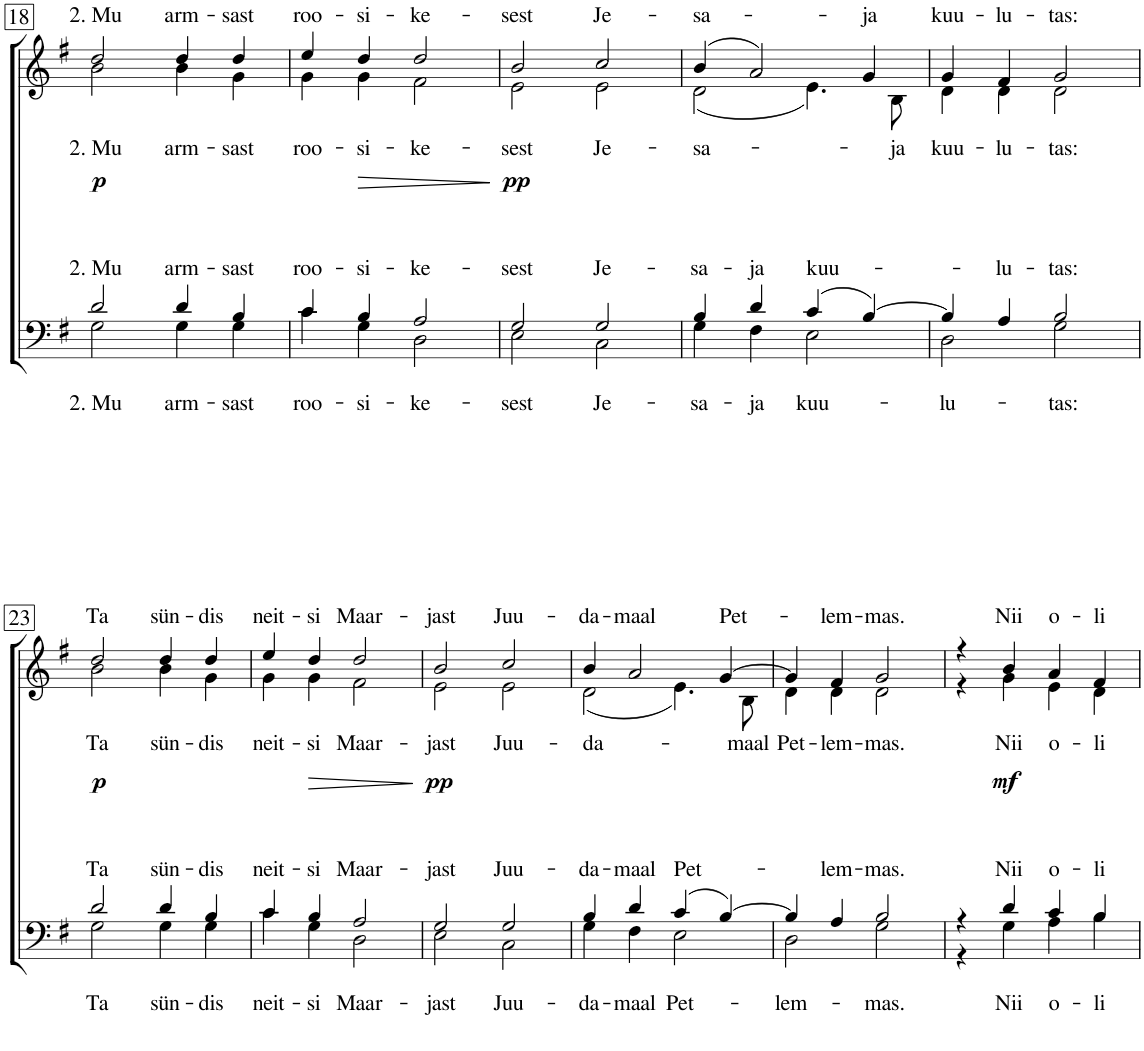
**kern	**text	**text	**kern	**text	**text	**dynam
*part2	*part2	*part2	*part1	*part1	*part1	*part1
*staff2	*staff2	*staff2	*staff1	*staff1	*staff1	*staff1
*I"T B	*	*	*I"S A	*	*	*
!!LO:PB:g=z
*clefF4	*	*	*clefG2	*	*	*
*k[f#]	*	*	*k[f#]	*	*	*
*M4/4	*	*	*M4/4	*	*	*
=18	=18	=18	=18	=18	=18	=18
!	!LO:LY:a	!	!	!	!	!
*^	*	*	*	*	*	*
!	!	!	!LO:LY:b	!	!LO:LY:a	!	!
*	*	*	*	*^	*	*	*
!	!	!	!	!	!	!	!LO:LY:b	!LO:DY:b
2d/	2G\	.	2. Mu	2dd/	2b\	.	2. Mu	p
!	!	!LO:LY:a	!	!	!	!	!	!
!	!	!	!LO:LY:b	!	!	!LO:LY:a	!	!
!	!	!	!	!	!	!	!LO:LY:b	!
4d/	4G\	.	arm-	4dd/	4b\	.	arm-	.
!	!	!LO:LY:a	!	!	!	!	!	!
!	!	!	!LO:LY:b	!	!	!LO:LY:a	!	!
!	!	!	!	!	!	!	!LO:LY:b	!
4B/	4G\	.	-sast	4dd/	4g\	.	-sast	.
=19	=19	=19	=19	=19	=19	=19	=19	=19
!	!	!LO:LY:a	!	!	!	!	!	!
!	!	!	!LO:LY:b	!	!	!LO:LY:a	!	!
!	!	!	!	!	!	!	!LO:LY:b	!
4c/	4c\	.	roo-	4ee/	4g\	.	roo-	.
!	!	!LO:LY:a	!	!	!	!	!	!
!	!	!	!LO:LY:b	!	!	!LO:LY:a	!	!LO:HP:b
!	!	!	!	!	!	!	!LO:LY:b	!
4B/	4G\	.	-si-	4dd/	4g\	.	-si-	>
!	!	!LO:LY:a	!	!	!	!	!	!
!	!	!	!LO:LY:b	!	!	!LO:LY:a	!	!
!	!	!	!	!	!	!	!LO:LY:b	!
2A/	2D\	.	-ke-	2dd/	2f#\	.	-ke-	.
*v	*v	*	*	*	*	*	*	*
*	*	*	*v	*v	*	*	*
.	.	.	.	.	.	]
=20	=20	=20	=20	=20	=20	=20
!	!LO:LY:a	!	!	!	!	!
*^	*	*	*	*	*	*
!	!	!	!LO:LY:b	!	!LO:LY:a	!	!
*	*	*	*	*^	*	*	*
!	!	!	!	!	!	!	!LO:LY:b	!LO:DY:b
2G/	2E\	.	-sest	2b/	2e\	.	-sest	pp
!	!	!LO:LY:a	!	!	!	!	!	!
!	!	!	!LO:LY:b	!	!	!LO:LY:a	!	!
!	!	!	!	!	!	!	!LO:LY:b	!
2G/	2C\	.	Je-	2cc/	2e\	.	Je-	.
=21	=21	=21	=21	=21	=21	=21	=21	=21
!	!	!LO:LY:a	!	!	!	!	!	!
!	!	!	!LO:LY:b	!	!	!LO:LY:a	!	!
!	!	!	!	!	!	!	!LO:LY:b	!
4B/	4G\	.	-sa-	(4b/	(2d\	.	-sa-	.
!	!	!LO:LY:a	!	!	!	!	!	!
!	!	!	!LO:LY:b	!	!	!	!	!
4d/	4F#\	.	-ja	2a/)	.	.	.	.
!	!	!LO:LY:a	!	!	!	!	!	!
!	!	!	!LO:LY:b	!	!	!	!	!
(4c/	2E\	.	kuu-	.	4.e\)	.	.	.
!	!	!	!	!	!	!LO:LY:a	!	!
[4B/)	.	.	.	4g/	.	-ja	.	.
!	!	!	!	!	!	!	!LO:LY:b	!
.	.	.	.	.	8B\	.	-ja	.
=22	=22	=22	=22	=22	=22	=22	=22	=22
!	!	!	!LO:LY:b	!	!	!LO:LY:a	!	!
!	!	!	!	!	!	!	!LO:LY:b	!
4B/]	2D\	.	-lu-	4g/	4d\	.	kuu-	.
!	!	!LO:LY:a	!	!	!	!LO:LY:a	!	!
!	!	!	!	!	!	!	!LO:LY:b	!
4A/	.	-lu-	.	4f#/	4d\	.	-lu-	.
!	!	!LO:LY:a	!	!	!	!	!	!
!	!	!	!LO:LY:b	!	!	!LO:LY:a	!	!
!	!	!	!	!	!	!	!LO:LY:b	!
2B/	2G\	.	-tas:	2g/	2d\	.	-tas:	.
!!LO:LB:g=z	!!
=23	=23	=23	=23	=23	=23	=23	=23	=23
!	!	!LO:LY:a	!	!	!	!	!	!
!	!	!	!LO:LY:b	!	!	!LO:LY:a	!	!
!	!	!	!	!	!	!	!LO:LY:b	!LO:DY:b
2d/	2G\	.	Ta	2dd/	2b\	.	Ta	p
!	!	!LO:LY:a	!	!	!	!	!	!
!	!	!	!LO:LY:b	!	!	!LO:LY:a	!	!
!	!	!	!	!	!	!	!LO:LY:b	!
4d/	4G\	.	sün-	4dd/	4b\	.	sün-	.
!	!	!LO:LY:a	!	!	!	!	!	!
!	!	!	!LO:LY:b	!	!	!LO:LY:a	!	!
!	!	!	!	!	!	!	!LO:LY:b	!
4B/	4G\	.	-dis	4dd/	4g\	.	-dis	.
=24	=24	=24	=24	=24	=24	=24	=24	=24
!	!	!LO:LY:a	!	!	!	!	!	!
!	!	!	!LO:LY:b	!	!	!LO:LY:a	!	!
!	!	!	!	!	!	!	!LO:LY:b	!
4c/	4c\	.	neit-	4ee/	4g\	.	neit-	.
!	!	!LO:LY:a	!	!	!	!	!	!
!	!	!	!LO:LY:b	!	!	!LO:LY:a	!	!LO:HP:b
!	!	!	!	!	!	!	!LO:LY:b	!
4B/	4G\	.	-si	4dd/	4g\	.	-si	>
!	!	!LO:LY:a	!	!	!	!	!	!
!	!	!	!LO:LY:b	!	!	!LO:LY:a	!	!
!	!	!	!	!	!	!	!LO:LY:b	!
2A/	2D\	.	Maar-	2dd/	2f#\	.	Maar-	.
*v	*v	*	*	*	*	*	*	*
*	*	*	*v	*v	*	*	*
.	.	.	.	.	.	]
=25	=25	=25	=25	=25	=25	=25
!	!LO:LY:a	!	!	!	!	!
*^	*	*	*	*	*	*
!	!	!	!LO:LY:b	!	!LO:LY:a	!	!
*	*	*	*	*^	*	*	*
!	!	!	!	!	!	!	!LO:LY:b	!LO:DY:b
2G/	2E\	.	-jast	2b/	2e\	.	-jast	pp
!	!	!LO:LY:a	!	!	!	!	!	!
!	!	!	!LO:LY:b	!	!	!LO:LY:a	!	!
!	!	!	!	!	!	!	!LO:LY:b	!
2G/	2C\	.	Juu-	2cc/	2e\	.	Juu-	.
=26	=26	=26	=26	=26	=26	=26	=26	=26
!	!	!LO:LY:a	!	!	!	!	!	!
!	!	!	!LO:LY:b	!	!	!LO:LY:a	!	!
!	!	!	!	!	!	!	!LO:LY:b	!
4B/	4G\	.	-da-	4b/	(2d\	.	-da-	.
!	!	!LO:LY:a	!	!	!	!	!	!
!	!	!	!LO:LY:b	!	!	!LO:LY:a	!	!
4d/	4F#\	.	-maal	2a/	.	-maal	.	.
!	!	!LO:LY:a	!	!	!	!	!	!
!	!	!	!LO:LY:b	!	!	!	!	!
(4c/	2E\	.	Pet-	.	4.e\)	.	.	.
!	!	!	!	!	!	!LO:LY:a	!	!
[4B/)	.	.	.	[4g/	.	Pet-	.	.
!	!	!	!	!	!	!	!LO:LY:b	!
.	.	.	.	.	8B\	.	-maal	.
=27	=27	=27	=27	=27	=27	=27	=27	=27
!	!	!	!LO:LY:b	!	!	!	!LO:LY:b	!
4B/]	2D\	.	-lem-	4g/]	4d\	.	Pet-	.
!	!	!LO:LY:a	!	!	!	!LO:LY:a	!	!
!	!	!	!	!	!	!	!LO:LY:b	!
4A/	.	-lem-	.	4f#/	4d\	.	-lem-	.
!	!	!LO:LY:a	!	!	!	!	!	!
!	!	!	!LO:LY:b	!	!	!LO:LY:a	!	!
!	!	!	!	!	!	!	!LO:LY:b	!
2B/	2G\	.	-mas.	2g/	2d\	.	-mas.	.
=28	=28	=28	=28	=28	=28	=28	=28	=28
4r	4r	.	.	4r	4r	.	.	.
!	!	!LO:LY:a	!	!	!	!	!	!
!	!	!	!LO:LY:b	!	!	!LO:LY:a	!	!
!	!	!	!	!	!	!	!LO:LY:b	!LO:DY:b
4d/	4G\	.	Nii	4b/	4g\	.	Nii	mf
!	!	!LO:LY:a	!	!	!	!	!	!
!	!	!	!LO:LY:b	!	!	!LO:LY:a	!	!
!	!	!	!	!	!	!	!LO:LY:b	!
4c/	4A\	.	o-	4a/	4e\	.	o-	.
!	!	!LO:LY:a	!	!	!	!	!	!
!	!	!	!LO:LY:b	!	!	!LO:LY:a	!	!
!	!	!	!	!	!	!	!LO:LY:b	!
4B/	4B\	.	-li	4f#/	4d\	.	-li	.
*v	*v	*	*	*	*	*	*	*
*	*	*	*v	*v	*	*	*
=	=	=	=	=	=	=
*-	*-	*-	*-	*-	*-	*-
